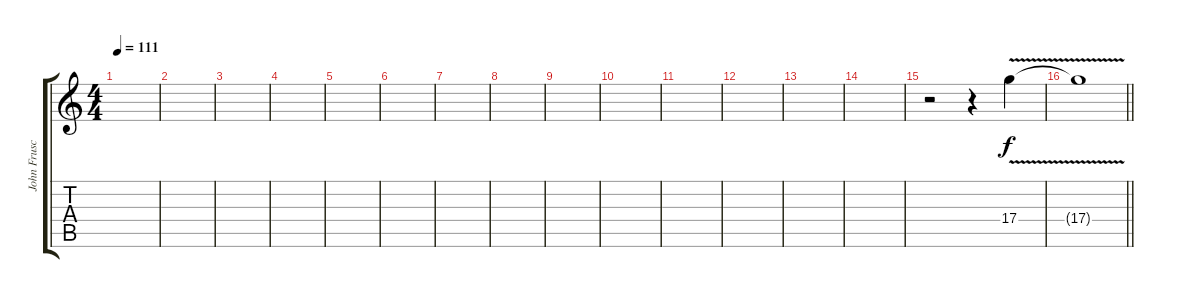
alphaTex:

\track ("John Frusciante | Gtr. 2" "John Frusc") {instrument distortionguitar}
\staff {score tabs}
\tuning (E4 B3 G3 D3 A2 E2) {hide}
\ts (4 4)
\tempo 111
\clef g2
\ks c
|
|
|
|
|
|
|
|
|
|
|
|
|
|
r.2{volume 0} r.4 17.4{v}.4{volume 13} |
\barLineRight lightlight
17.4{t}.1
